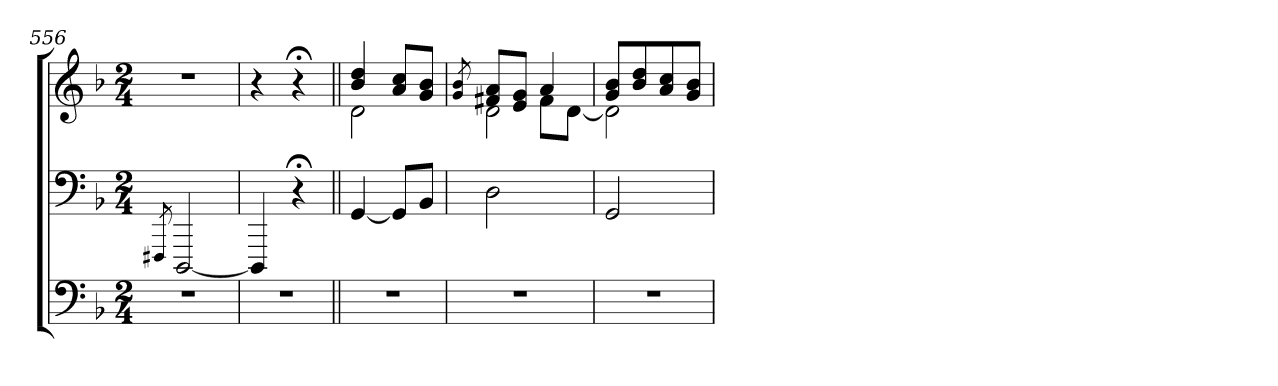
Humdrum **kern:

**kern	**kern	**kern
*part3	*part2	*part1
*staff3	*staff2	*staff1
*clefF4	*clefF4	*clefG2
*k[b-]	*k[b-]	*k[b-]
*M2/4	*M2/4	*M2/4
=556	=556	=556
.	8qFFF#X	.
2r	[2DDD/	2r
=557	=557	=557
2r	4DDD]	4r
.	4r;<	4r;<
=558||	=558||	=558||
*	*	*^
2r	[4GG	4dd 4b-	2d
.	8GGL]	8cc 8aL	.
.	8BB-J	8b- 8gJ	.
=559	=559	=559	=559
*	*	*	*^
.	.	.	.	8qb-/ 8qg
2r	2D\	8a 8f#XL	4ryy	2d\
.	.	8g 8eJ	.	.
.	.	4a	8f#L	.
.	.	.	[8dJ	.
*	*	*	*v	*v
=560	=560	=560	=560
2r	2GG	8b- 8gL	2d]
.	.	8dd 8b-	.
.	.	8cc 8a	.
.	.	8b- 8gJ	.
*	*	*v	*v
=	=	=
*-	*-	*-
